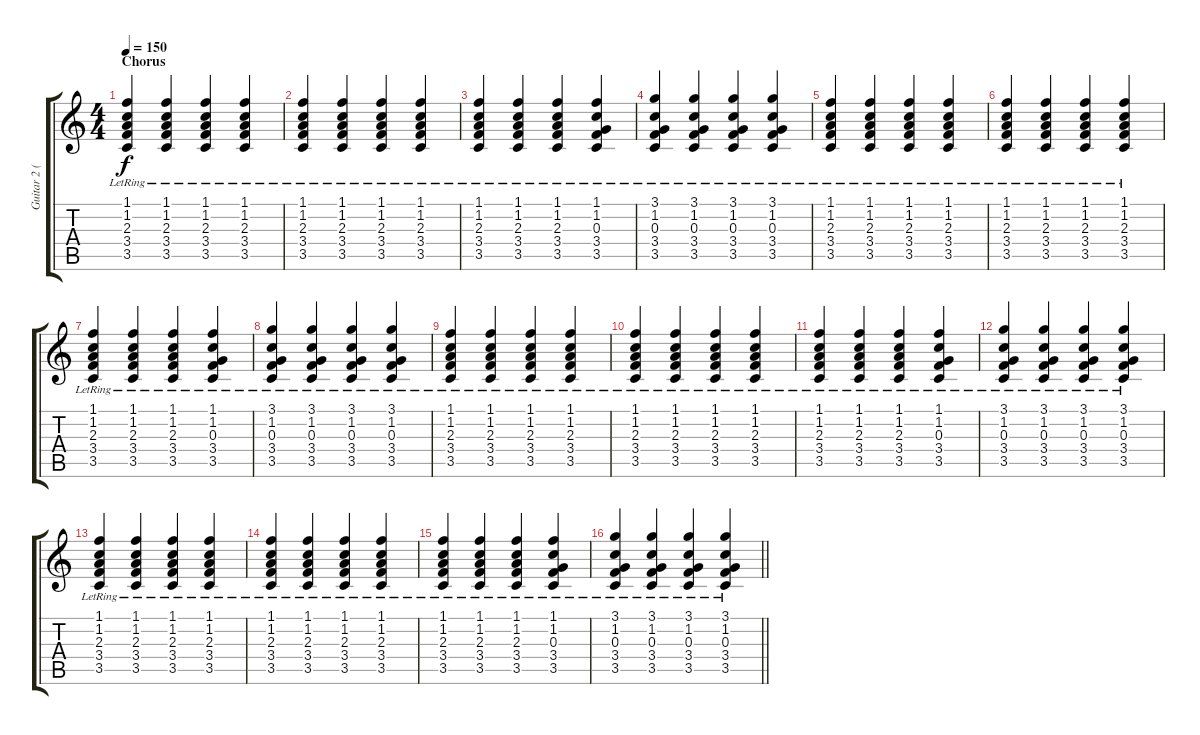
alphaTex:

\track ("Guitar 2 (Paul)" "Guitar 2 (") {instrument electricguitarjazz}
\staff {score tabs}
\tuning (E4 B3 G3 D3 A2 E2) {hide}
\ts (4 4)
\section ("" "Chorus")
\tempo 150
\clef g2
\ks c
(1.1 1.2{lr} 2.3{lr} 3.4{lr} 3.5{lr}).4{dy f} (1.1 1.2{lr} 2.3{lr} 3.4{lr} 3.5{lr}).4 (1.1 1.2{lr} 2.3{lr} 3.4{lr} 3.5{lr}).4 (1.1 1.2{lr} 2.3{lr} 3.4{lr} 3.5{lr}).4 |
(1.1 1.2{lr} 2.3{lr} 3.4{lr} 3.5{lr}).4 (1.1 1.2{lr} 2.3{lr} 3.4{lr} 3.5{lr}).4 (1.1 1.2{lr} 2.3{lr} 3.4{lr} 3.5{lr}).4 (1.1 1.2{lr} 2.3{lr} 3.4{lr} 3.5{lr}).4 |
(1.1 1.2{lr} 2.3{lr} 3.4{lr} 3.5{lr}).4 (1.1 1.2{lr} 2.3{lr} 3.4{lr} 3.5{lr}).4 (1.1 1.2{lr} 2.3{lr} 3.4{lr} 3.5{lr}).4 (1.1 1.2{lr} 0.3{lr} 3.4{lr} 3.5{lr}).4 |
(3.1 1.2{lr} 0.3{lr} 3.4{lr} 3.5{lr}).4 (3.1 1.2{lr} 0.3{lr} 3.4{lr} 3.5{lr}).4 (3.1 1.2{lr} 0.3{lr} 3.4{lr} 3.5{lr}).4 (3.1 1.2{lr} 0.3{lr} 3.4{lr} 3.5{lr}).4 |
(1.1 1.2{lr} 2.3{lr} 3.4{lr} 3.5{lr}).4 (1.1 1.2{lr} 2.3{lr} 3.4{lr} 3.5{lr}).4 (1.1 1.2{lr} 2.3{lr} 3.4{lr} 3.5{lr}).4 (1.1 1.2{lr} 2.3{lr} 3.4{lr} 3.5{lr}).4 |
(1.1 1.2{lr} 2.3{lr} 3.4{lr} 3.5{lr}).4 (1.1 1.2{lr} 2.3{lr} 3.4{lr} 3.5{lr}).4 (1.1 1.2{lr} 2.3{lr} 3.4{lr} 3.5{lr}).4 (1.1 1.2{lr} 2.3{lr} 3.4{lr} 3.5{lr}).4 |
(1.1 1.2{lr} 2.3{lr} 3.4{lr} 3.5{lr}).4 (1.1 1.2{lr} 2.3{lr} 3.4{lr} 3.5{lr}).4 (1.1 1.2{lr} 2.3{lr} 3.4{lr} 3.5{lr}).4 (1.1 1.2{lr} 0.3{lr} 3.4{lr} 3.5{lr}).4 |
(3.1 1.2{lr} 0.3{lr} 3.4{lr} 3.5{lr}).4 (3.1 1.2{lr} 0.3{lr} 3.4{lr} 3.5{lr}).4 (3.1 1.2{lr} 0.3{lr} 3.4{lr} 3.5{lr}).4 (3.1 1.2{lr} 0.3{lr} 3.4{lr} 3.5{lr}).4 |
(1.1 1.2{lr} 2.3{lr} 3.4{lr} 3.5{lr}).4 (1.1 1.2{lr} 2.3{lr} 3.4{lr} 3.5{lr}).4 (1.1 1.2{lr} 2.3{lr} 3.4{lr} 3.5{lr}).4 (1.1 1.2{lr} 2.3{lr} 3.4{lr} 3.5{lr}).4 |
(1.1 1.2{lr} 2.3{lr} 3.4{lr} 3.5{lr}).4 (1.1 1.2{lr} 2.3{lr} 3.4{lr} 3.5{lr}).4 (1.1 1.2{lr} 2.3{lr} 3.4{lr} 3.5{lr}).4 (1.1 1.2{lr} 2.3{lr} 3.4{lr} 3.5{lr}).4 |
(1.1 1.2{lr} 2.3{lr} 3.4{lr} 3.5{lr}).4 (1.1 1.2{lr} 2.3{lr} 3.4{lr} 3.5{lr}).4 (1.1 1.2{lr} 2.3{lr} 3.4{lr} 3.5{lr}).4 (1.1 1.2{lr} 0.3{lr} 3.4{lr} 3.5{lr}).4 |
(3.1 1.2{lr} 0.3{lr} 3.4{lr} 3.5{lr}).4 (3.1 1.2{lr} 0.3{lr} 3.4{lr} 3.5{lr}).4 (3.1 1.2{lr} 0.3{lr} 3.4{lr} 3.5{lr}).4 (3.1 1.2{lr} 0.3{lr} 3.4{lr} 3.5{lr}).4 |
(1.1 1.2{lr} 2.3{lr} 3.4{lr} 3.5{lr}).4 (1.1 1.2{lr} 2.3{lr} 3.4{lr} 3.5{lr}).4 (1.1 1.2{lr} 2.3{lr} 3.4{lr} 3.5{lr}).4 (1.1 1.2{lr} 2.3{lr} 3.4{lr} 3.5{lr}).4 |
(1.1 1.2{lr} 2.3{lr} 3.4{lr} 3.5{lr}).4 (1.1 1.2{lr} 2.3{lr} 3.4{lr} 3.5{lr}).4 (1.1 1.2{lr} 2.3{lr} 3.4{lr} 3.5{lr}).4 (1.1 1.2{lr} 2.3{lr} 3.4{lr} 3.5{lr}).4 |
(1.1 1.2{lr} 2.3{lr} 3.4{lr} 3.5{lr}).4 (1.1 1.2{lr} 2.3{lr} 3.4{lr} 3.5{lr}).4 (1.1 1.2{lr} 2.3{lr} 3.4{lr} 3.5{lr}).4 (1.1 1.2{lr} 0.3{lr} 3.4{lr} 3.5{lr}).4 |
\barLineRight lightlight
(3.1 1.2{lr} 0.3{lr} 3.4{lr} 3.5{lr}).4 (3.1 1.2{lr} 0.3{lr} 3.4{lr} 3.5{lr}).4 (3.1 1.2{lr} 0.3{lr} 3.4{lr} 3.5{lr}).4 (3.1 1.2{lr} 0.3{lr} 3.4{lr} 3.5{lr}).4
